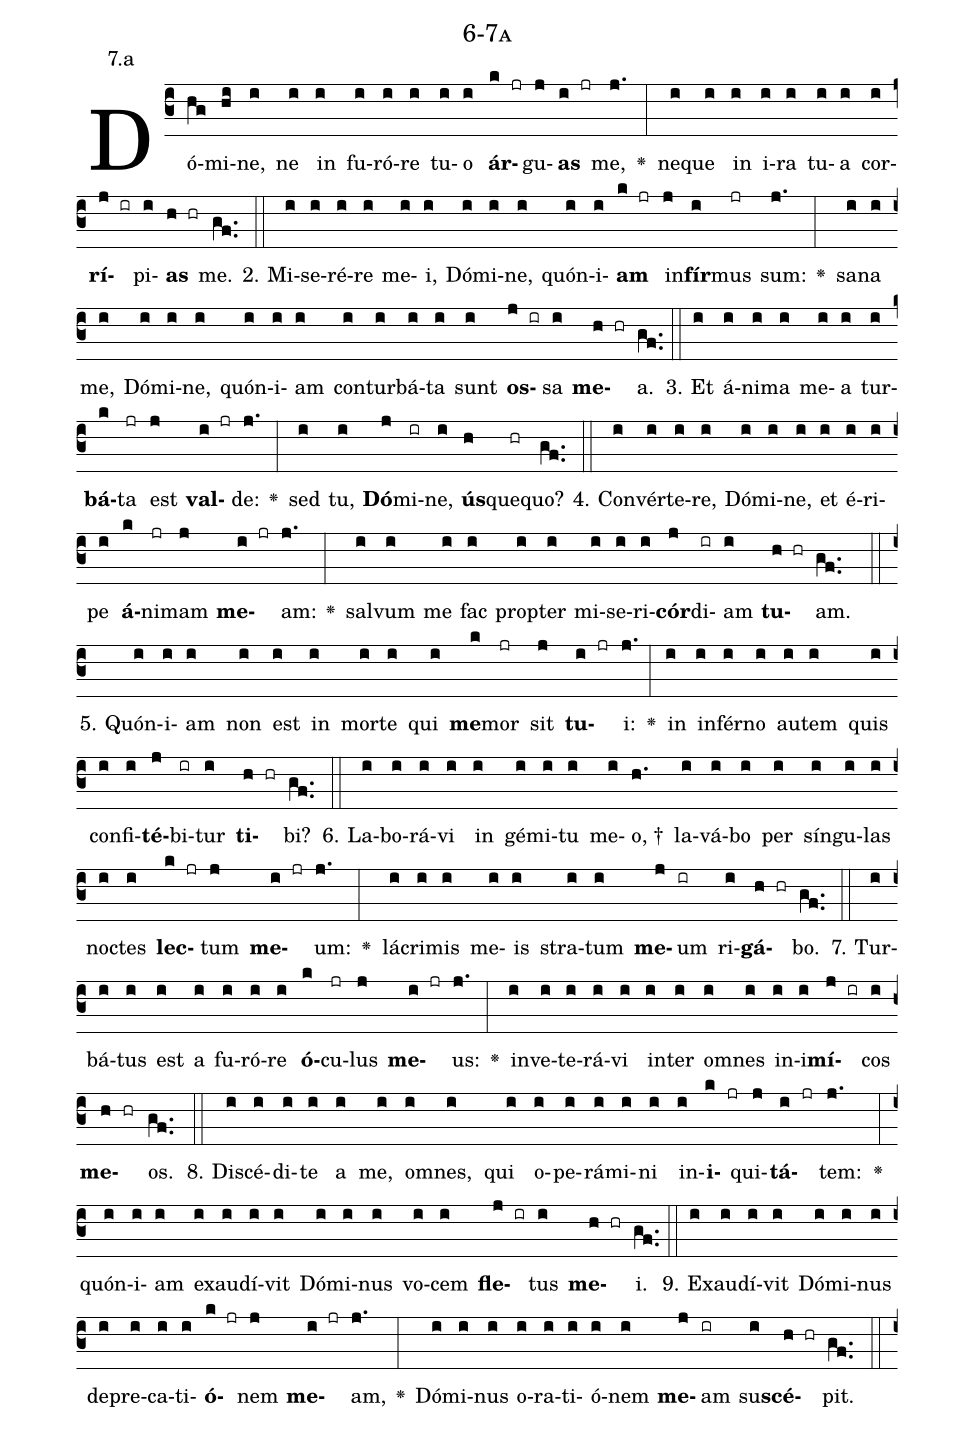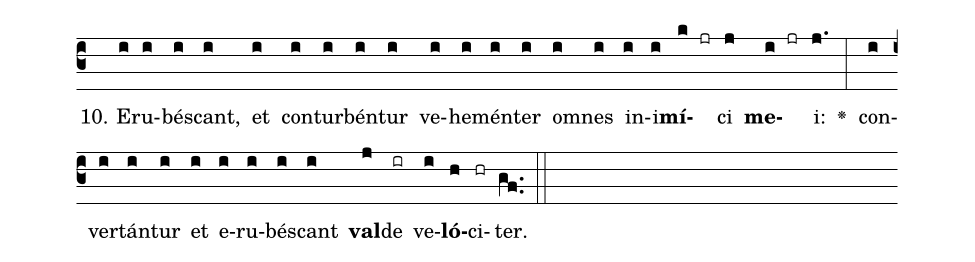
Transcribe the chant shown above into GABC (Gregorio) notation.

name: 6-7a;
annotation: 7.a;
%%
(c3)Dó(hg)mi(hi)ne,(i) ne(i) in(i) fu(i)ró(i)re(i) tu(i)o(i) <b>ár</b>(k jr)gu(j)<b>as</b>(i jr) me,(j.) <v>\greheightstar</v>(:) ne(i)que(i) in(i) i(i)ra(i) tu(i)a(i) cor(i)<b>rí</b>(j ir)pi(i)<b>as</b>(h hr) me.(gf..) (::)
2. Mi(i)se(i)ré(i)re(i) me(i)i,(i) Dó(i)mi(i)ne,(i) quón(i)i(i)<b>am</b>(k jr) in(j)<b>fír</b>(i)mus(jr) sum:(j.) <v>\greheightstar</v>(:) sa(i)na(i) me,(i) Dó(i)mi(i)ne,(i) quón(i)i(i)am(i) con(i)tur(i)bá(i)ta(i) sunt(i) <b>os</b>(j ir)sa(i) <b>me</b>(h hr)a.(gf..) (::)
3. Et(i) á(i)ni(i)ma(i) me(i)a(i) tur(i)<b>bá</b>(k)ta(jr) est(j) <b>val</b>(i jr)de:(j.) <v>\greheightstar</v>(:) sed(i) tu,(i) <b>Dó</b>(j)mi(ir)ne,(i) <b>ús</b>(h)que(hr)quo?(gf..) (::)
4. Con(i)vér(i)te(i)re,(i) Dó(i)mi(i)ne,(i) et(i) é(i)ri(i)pe(i) <b>á</b>(k)ni(jr)mam(j) <b>me</b>(i jr)am:(j.) <v>\greheightstar</v>(:) sal(i)vum(i) me(i) fac(i) prop(i)ter(i) mi(i)se(i)ri(i)<b>cór</b>(j)di(ir)am(i) <b>tu</b>(h hr)am.(gf..) (::)
5. Quón(i)i(i)am(i) non(i) est(i) in(i) mor(i)te(i) qui(i) <b>me</b>(k)mor(jr) sit(j) <b>tu</b>(i jr)i:(j.) <v>\greheightstar</v>(:) in(i) in(i)fér(i)no(i) au(i)tem(i) quis(i) con(i)fi(i)<b>té</b>(j)bi(ir)tur(i) <b>ti</b>(h hr)bi?(gf..) (::)
6. La(i)bo(i)rá(i)vi(i) in(i) gé(i)mi(i)tu(i) me(i)o, †(h.) la(i)vá(i)bo(i) per(i) sín(i)gu(i)las(i) noc(i)tes(i) <b>lec</b>(k jr)tum(j) <b>me</b>(i jr)um:(j.) <v>\greheightstar</v>(:) lá(i)cri(i)mis(i) me(i)is(i) stra(i)tum(i) <b>me</b>(j)um(ir) ri(i)<b>gá</b>(h hr)bo.(gf..) (::)
7. Tur(i)bá(i)tus(i) est(i) a(i) fu(i)ró(i)re(i) <b>ó</b>(k)cu(jr)lus(j) <b>me</b>(i jr)us:(j.) <v>\greheightstar</v>(:) in(i)ve(i)te(i)rá(i)vi(i) in(i)ter(i) om(i)nes(i) in(i)i(i)<b>mí</b>(j ir)cos(i) <b>me</b>(h hr)os.(gf..) (::)
8. Di(i)scé(i)di(i)te(i) a(i) me,(i) om(i)nes,(i) qui(i) o(i)pe(i)rá(i)mi(i)ni(i) in(i)<b>i</b>(k jr)qui(j)<b>tá</b>(i jr)tem:(j.) <v>\greheightstar</v>(:) quón(i)i(i)am(i) ex(i)au(i)dí(i)vit(i) Dó(i)mi(i)nus(i) vo(i)cem(i) <b>fle</b>(j ir)tus(i) <b>me</b>(h hr)i.(gf..) (::)
9. Ex(i)au(i)dí(i)vit(i) Dó(i)mi(i)nus(i) de(i)pre(i)ca(i)ti(i)<b>ó</b>(k jr)nem(j) <b>me</b>(i jr)am,(j.) <v>\greheightstar</v>(:) Dó(i)mi(i)nus(i) o(i)ra(i)ti(i)ó(i)nem(i) <b>me</b>(j)am(ir) su(i)<b>scé</b>(h hr)pit.(gf..) (::)
10. E(i)ru(i)bés(i)cant,(i) et(i) con(i)tur(i)bén(i)tur(i) ve(i)he(i)mén(i)ter(i) om(i)nes(i) in(i)i(i)<b>mí</b>(k jr)ci(j) <b>me</b>(i jr)i:(j.) <v>\greheightstar</v>(:) con(i)ver(i)tán(i)tur(i) et(i) e(i)ru(i)bés(i)cant(i) <b>val</b>(j)de(ir) ve(i)<b>ló</b>(h)ci(hr)ter.(gf..) (::)
